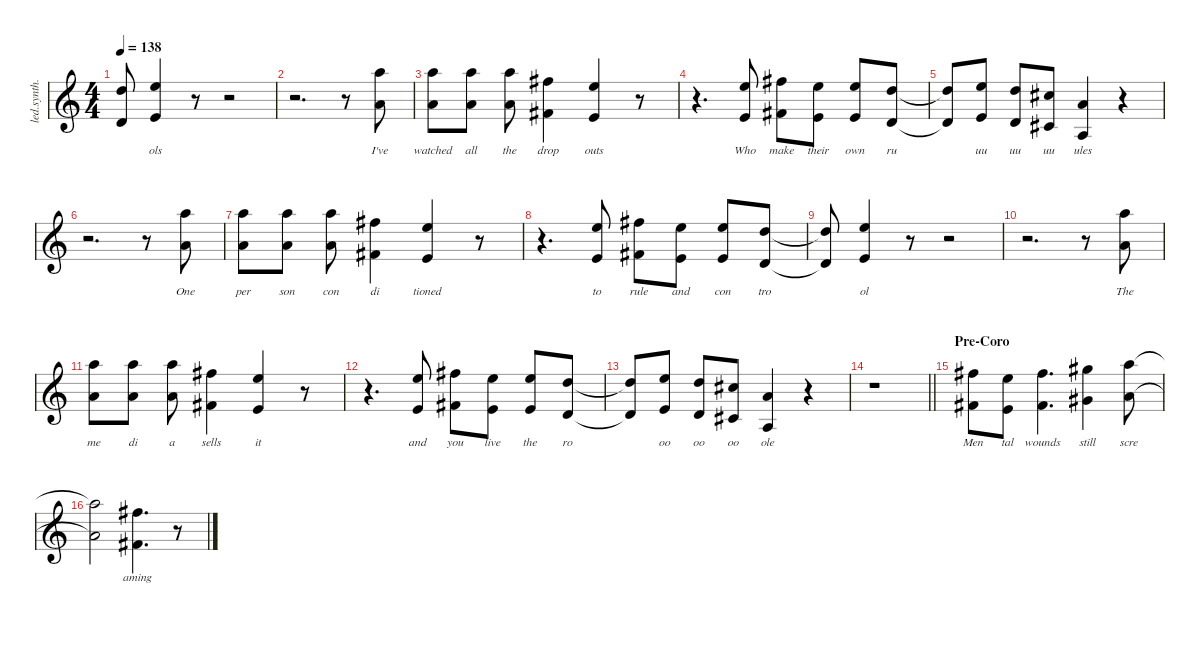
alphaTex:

\defaultSystemsLayout 4
\hideDynamics
\bracketExtendMode nobrackets
\otherSystemsTrackNameOrientation horizontal
\track ("Ozzy Osbourne" "led.synth.") {instrument lead2sawtooth}
\staff {score}
\tuning (E4 B3 G3 D3 A2 E2)
\ts (4 4)
\tempo 138
\clef g2
\ks c
(10.1{t} 7.3{t}).8{dy f beam Up} (12.1 9.3).4{lyrics (0 "ols") lyrics (1 "") lyrics (2 "") lyrics (3 "") lyrics (4 "") beam Up} r.8{beam Up} r.2{beam Up} |
r.2{d beam Down} r.8{beam Down} (17.1 14.3).8{lyrics (0 "I've") lyrics (1 "") lyrics (2 "") lyrics (3 "") lyrics (4 "") beam Down} |
(17.1 14.3).8{lyrics (0 "watched") lyrics (1 "") lyrics (2 "") lyrics (3 "") lyrics (4 "") beam Down} (17.1 14.3).8{lyrics (0 "all") lyrics (1 "") lyrics (2 "") lyrics (3 "") lyrics (4 "") beam Down} (17.1 14.3).8{lyrics (0 "the") lyrics (1 "") lyrics (2 "") lyrics (3 "") lyrics (4 "") beam Down} (14.1{acc #} 11.3{acc #}).4{lyrics (0 "drop") lyrics (1 "") lyrics (2 "") lyrics (3 "") lyrics (4 "") beam Down} (12.1 9.3).4{lyrics (0 "outs") lyrics (1 "") lyrics (2 "") lyrics (3 "") lyrics (4 "") beam Up} r.8{beam Up} |
r.4{d beam Down} (12.1 9.3).8{lyrics (0 "Who") lyrics (1 "") lyrics (2 "") lyrics (3 "") lyrics (4 "") beam Up} (14.1{acc #} 11.3{acc #}).8{lyrics (0 "make") lyrics (1 "") lyrics (2 "") lyrics (3 "") lyrics (4 "") beam Down} (12.1 9.3).8{lyrics (0 "their") lyrics (1 "") lyrics (2 "") lyrics (3 "") lyrics (4 "") beam Down} (12.1 9.3).8{lyrics (0 "own") lyrics (1 "") lyrics (2 "") lyrics (3 "") lyrics (4 "") beam Up} (10.1 7.3).8{lyrics (0 "ru") lyrics (1 "") lyrics (2 "") lyrics (3 "") lyrics (4 "") beam Up} |
(10.1{t} 7.3{t}).8{beam Up} (12.1 9.3).8{lyrics (0 "uu") lyrics (1 "") lyrics (2 "") lyrics (3 "") lyrics (4 "") beam Up} (10.1 7.3).8{lyrics (0 "uu") lyrics (1 "") lyrics (2 "") lyrics (3 "") lyrics (4 "") beam Up} (9.1{acc #} 6.3{acc #}).8{lyrics (0 "uu") lyrics (1 "") lyrics (2 "") lyrics (3 "") lyrics (4 "") beam Up} (10.2 7.4).4{lyrics (0 "ules") lyrics (1 "") lyrics (2 "") lyrics (3 "") lyrics (4 "") beam Up} r.4{beam Up} |
r.2{d beam Down} r.8{beam Down} (17.1 14.3).8{lyrics (0 "One") lyrics (1 "") lyrics (2 "") lyrics (3 "") lyrics (4 "") beam Down} |
(17.1 14.3).8{lyrics (0 "per") lyrics (1 "") lyrics (2 "") lyrics (3 "") lyrics (4 "") beam Down} (17.1 14.3).8{lyrics (0 "son") lyrics (1 "") lyrics (2 "") lyrics (3 "") lyrics (4 "") beam Down} (17.1 14.3).8{lyrics (0 "con") lyrics (1 "") lyrics (2 "") lyrics (3 "") lyrics (4 "") beam Down} (14.1{acc #} 11.3{acc #}).4{lyrics (0 "di") lyrics (1 "") lyrics (2 "") lyrics (3 "") lyrics (4 "") beam Down} (12.1 9.3).4{lyrics (0 "tioned") lyrics (1 "") lyrics (2 "") lyrics (3 "") lyrics (4 "") beam Up} r.8{beam Up} |
r.4{d beam Down} (12.1 9.3).8{lyrics (0 "to") lyrics (1 "") lyrics (2 "") lyrics (3 "") lyrics (4 "") beam Up} (14.1{acc #} 11.3{acc #}).8{lyrics (0 "rule") lyrics (1 "") lyrics (2 "") lyrics (3 "") lyrics (4 "") beam Down} (12.1 9.3).8{lyrics (0 "and") lyrics (1 "") lyrics (2 "") lyrics (3 "") lyrics (4 "") beam Down} (12.1 9.3).8{lyrics (0 "con") lyrics (1 "") lyrics (2 "") lyrics (3 "") lyrics (4 "") beam Up} (10.1 7.3).8{lyrics (0 "tro") lyrics (1 "") lyrics (2 "") lyrics (3 "") lyrics (4 "") beam Up} |
(10.1{t} 7.3{t}).8{beam Up} (12.1 9.3).4{lyrics (0 "ol") lyrics (1 "") lyrics (2 "") lyrics (3 "") lyrics (4 "") beam Up} r.8{beam Up} r.2{beam Up} |
r.2{d beam Down} r.8{beam Down} (17.1 14.3).8{lyrics (0 "The") lyrics (1 "") lyrics (2 "") lyrics (3 "") lyrics (4 "") beam Down} |
(17.1 14.3).8{lyrics (0 "me") lyrics (1 "") lyrics (2 "") lyrics (3 "") lyrics (4 "") beam Down} (17.1 14.3).8{lyrics (0 "di") lyrics (1 "") lyrics (2 "") lyrics (3 "") lyrics (4 "") beam Down} (17.1 14.3).8{lyrics (0 "a") lyrics (1 "") lyrics (2 "") lyrics (3 "") lyrics (4 "") beam Down} (14.1{acc #} 11.3{acc #}).4{lyrics (0 "sells") lyrics (1 "") lyrics (2 "") lyrics (3 "") lyrics (4 "") beam Down} (12.1 9.3).4{lyrics (0 "it") lyrics (1 "") lyrics (2 "") lyrics (3 "") lyrics (4 "") beam Up} r.8{beam Up} |
r.4{d beam Down} (12.1 9.3).8{lyrics (0 "and") lyrics (1 "") lyrics (2 "") lyrics (3 "") lyrics (4 "") beam Up} (14.1{acc #} 11.3{acc #}).8{lyrics (0 "you") lyrics (1 "") lyrics (2 "") lyrics (3 "") lyrics (4 "") beam Down} (12.1 9.3).8{lyrics (0 "live") lyrics (1 "") lyrics (2 "") lyrics (3 "") lyrics (4 "") beam Down} (12.1 9.3).8{lyrics (0 "the") lyrics (1 "") lyrics (2 "") lyrics (3 "") lyrics (4 "") beam Up} (10.1 7.3).8{lyrics (0 "ro") lyrics (1 "") lyrics (2 "") lyrics (3 "") lyrics (4 "") beam Up} |
(10.1{t} 7.3{t}).8{beam Up} (12.1 9.3).8{lyrics (0 "oo") lyrics (1 "") lyrics (2 "") lyrics (3 "") lyrics (4 "") beam Up} (10.1 7.3).8{lyrics (0 "oo") lyrics (1 "") lyrics (2 "") lyrics (3 "") lyrics (4 "") beam Up} (9.1{acc #} 6.3{acc #}).8{lyrics (0 "oo") lyrics (1 "") lyrics (2 "") lyrics (3 "") lyrics (4 "") beam Up} (10.2 7.4).4{lyrics (0 "ole") lyrics (1 "") lyrics (2 "") lyrics (3 "") lyrics (4 "") beam Up} r.4{beam Up} |
\barLineRight lightlight
r.1{beam Down} |
\section ("" "Pre-Coro")
(19.2{acc #} 16.4{acc #}).8{lyrics (0 "Men") lyrics (1 "") lyrics (2 "") lyrics (3 "") lyrics (4 "") beam Down} (17.2 14.4).8{lyrics (0 "tal") lyrics (1 "") lyrics (2 "") lyrics (3 "") lyrics (4 "") beam Down} (19.2{acc #} 16.4{acc #}).4{d lyrics (0 "wounds") lyrics (1 "") lyrics (2 "") lyrics (3 "") lyrics (4 "") beam Down} (21.2{acc #} 18.4{acc #}).4{lyrics (0 "still") lyrics (1 "") lyrics (2 "") lyrics (3 "") lyrics (4 "") beam Down} (22.2 19.4).8{lyrics (0 "scre") lyrics (1 "") lyrics (2 "") lyrics (3 "") lyrics (4 "") beam Down} |
(22.2{t} 19.4{t}).2{beam Down} (19.2{acc #} 16.4{acc #}).4{d lyrics (0 "aming") lyrics (1 "") lyrics (2 "") lyrics (3 "") lyrics (4 "") beam Down} r.8{beam Down}
